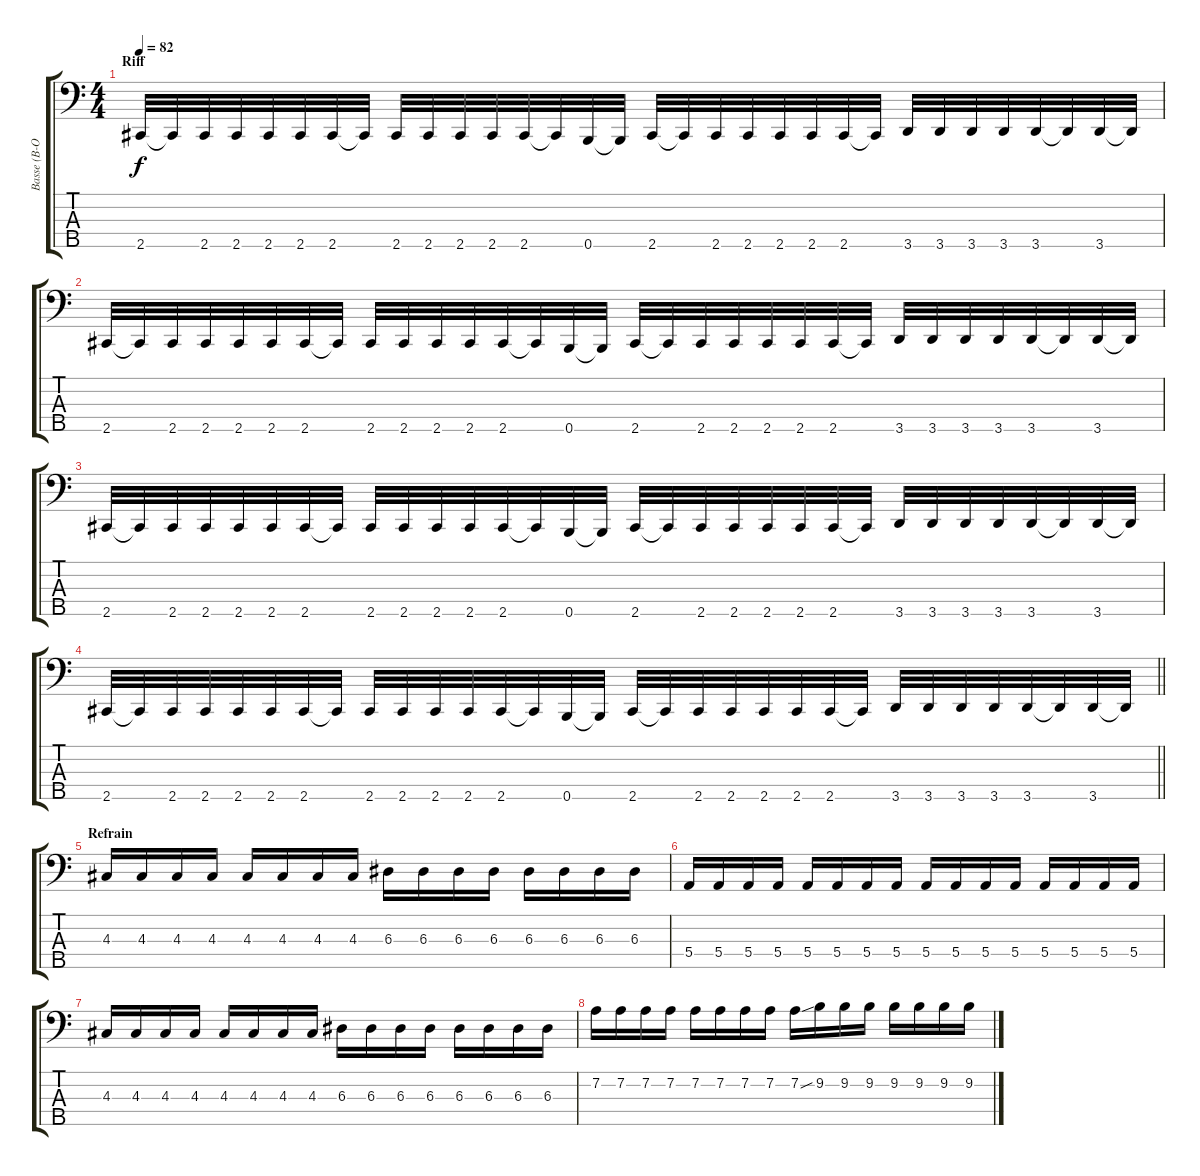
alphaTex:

\track ("Basse (B-One)" "Basse (B-O") {instrument electricbassfinger}
\staff {score tabs}
\tuning (G2 D2 A1 E1 B0) {hide}
\ts (4 4)
\section ("" "Riff")
\tempo 82
\clef f4
\ks c
2.5.32{dy f} 2.5{t}.32 2.5.32 2.5.32 2.5.32 2.5.32 2.5.32 2.5{t}.32 2.5.32 2.5.32 2.5.32 2.5.32 2.5.32 2.5{t}.32 0.5.32 0.5{t}.32 2.5.32 2.5{t}.32 2.5.32 2.5.32 2.5.32 2.5.32 2.5.32 2.5{t}.32 3.5.32 3.5.32 3.5.32 3.5.32 3.5.32 3.5{t}.32 3.5.32 3.5{t}.32 |
2.5.32 2.5{t}.32 2.5.32 2.5.32 2.5.32 2.5.32 2.5.32 2.5{t}.32 2.5.32 2.5.32 2.5.32 2.5.32 2.5.32 2.5{t}.32 0.5.32 0.5{t}.32 2.5.32 2.5{t}.32 2.5.32 2.5.32 2.5.32 2.5.32 2.5.32 2.5{t}.32 3.5.32 3.5.32 3.5.32 3.5.32 3.5.32 3.5{t}.32 3.5.32 3.5{t}.32 |
2.5.32 2.5{t}.32 2.5.32 2.5.32 2.5.32 2.5.32 2.5.32 2.5{t}.32 2.5.32 2.5.32 2.5.32 2.5.32 2.5.32 2.5{t}.32 0.5.32 0.5{t}.32 2.5.32 2.5{t}.32 2.5.32 2.5.32 2.5.32 2.5.32 2.5.32 2.5{t}.32 3.5.32 3.5.32 3.5.32 3.5.32 3.5.32 3.5{t}.32 3.5.32 3.5{t}.32 |
\barLineRight lightlight
2.5.32 2.5{t}.32 2.5.32 2.5.32 2.5.32 2.5.32 2.5.32 2.5{t}.32 2.5.32 2.5.32 2.5.32 2.5.32 2.5.32 2.5{t}.32 0.5.32 0.5{t}.32 2.5.32 2.5{t}.32 2.5.32 2.5.32 2.5.32 2.5.32 2.5.32 2.5{t}.32 3.5.32 3.5.32 3.5.32 3.5.32 3.5.32 3.5{t}.32 3.5.32 3.5{t}.32 |
\section ("" "Refrain")
4.3.16 4.3.16 4.3.16 4.3.16 4.3.16 4.3.16 4.3.16 4.3.16 6.3.16 6.3.16 6.3.16 6.3.16 6.3.16 6.3.16 6.3.16 6.3.16 |
5.4.16 5.4.16 5.4.16 5.4.16 5.4.16 5.4.16 5.4.16 5.4.16 5.4.16 5.4.16 5.4.16 5.4.16 5.4.16 5.4.16 5.4.16 5.4.16 |
4.3.16 4.3.16 4.3.16 4.3.16 4.3.16 4.3.16 4.3.16 4.3.16 6.3.16 6.3.16 6.3.16 6.3.16 6.3.16 6.3.16 6.3.16 6.3.16 |
7.2.16 7.2.16 7.2.16 7.2.16 7.2.16 7.2.16 7.2.16 7.2.16 7.2{sou}.16 9.2.16 9.2.16 9.2.16 9.2.16 9.2.16 9.2.16 9.2.16
